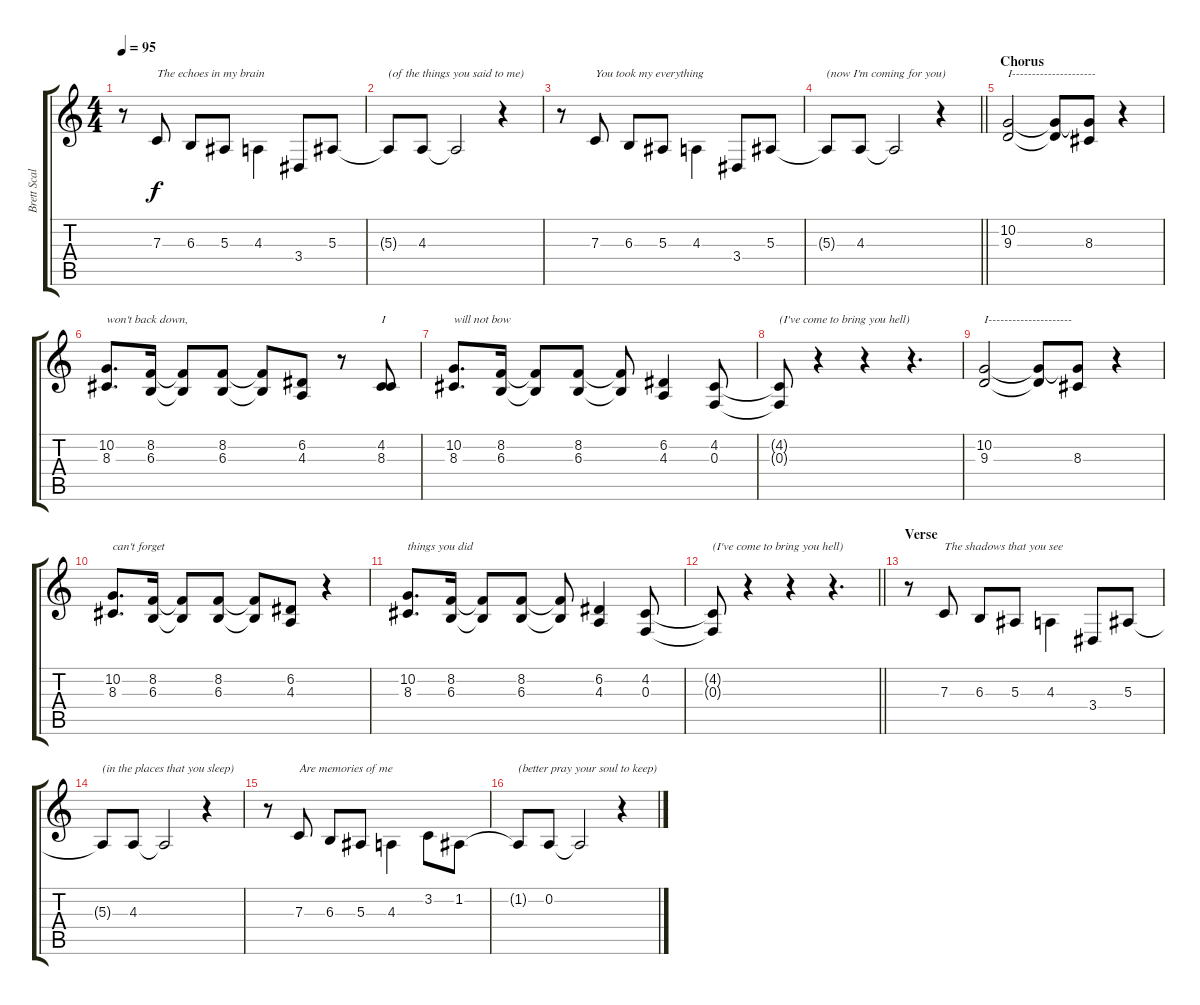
\track ("Brett Scallions (Lead Vocals)" "Brett Scal") {instrument violin}
\staff {score tabs}
\tuning (D4 A3 F3 C3 G2 C2) {hide}
\ts (4 4)
\tempo 95
\clef g2
\ks c
r.8{dy f} 7.3.8{txt "The echoes in my brain"} 6.3.8 5.3.8 4.3.4{beam Down} 3.4.8 5.3.8 |
5.3{t}.8{txt "(of the things you said to me)"} 4.3.8 4.3{t}.2 r.4 |
r.8 7.3.8{txt "You took my everything"} 6.3.8 5.3.8 4.3.4{beam Down} 3.4.8 5.3.8 |
\barLineRight lightlight
5.3{t}.8{txt "(now I'm coming for you)"} 4.3.8 4.3{t}.2 r.4 |
\section ("" "Chorus")
(10.2 9.3).2{txt "I---------------------"} (10.2{t} 9.3{t}).8 (10.2{t} 8.3).8 r.4 |
(10.2 8.3).8{d txt "won't back down,"} (8.2 6.3).16 (8.2{t} 6.3{t}).8 (8.2 6.3).8 (8.2{t} 6.3{t}).8 (6.2 4.3).8 r.8 (4.2 8.3).8{txt "I"} |
(10.2 8.3).8{d txt "will not bow"} (8.2 6.3).16 (8.2{t} 6.3{t}).8 (8.2 6.3).8 (8.2{t} 6.3{t}).8 (6.2 4.3).4 (4.2 0.3).8 |
(4.2{t} 0.3{t}).8{txt "(I've come to bring you hell)"} r.4 r.4 r.4{d} |
(10.2 9.3).2{txt "I---------------------"} (10.2{t} 9.3{t}).8 (10.2{t} 8.3).8 r.4 |
(10.2 8.3).8{d txt "can't forget"} (8.2 6.3).16 (8.2{t} 6.3{t}).8 (8.2 6.3).8 (8.2{t} 6.3{t}).8 (6.2 4.3).8 r.4 |
(10.2 8.3).8{d txt "things you did"} (8.2 6.3).16 (8.2{t} 6.3{t}).8 (8.2 6.3).8 (8.2{t} 6.3{t}).8 (6.2 4.3).4 (4.2 0.3).8 |
\barLineRight lightlight
(4.2{t} 0.3{t}).8{txt "(I've come to bring you hell)"} r.4 r.4 r.4{d} |
\section ("" "Verse")
r.8 7.3.8{txt "The shadows that you see"} 6.3.8 5.3.8 4.3.4{beam Down} 3.4.8 5.3.8 |
5.3{t}.8{txt "(in the places that you sleep)"} 4.3.8 4.3{t}.2 r.4 |
r.8 7.3.8{txt "Are memories of me"} 6.3.8 5.3.8 4.3.4{beam Down} 3.2.8{beam Down} 1.2.8{beam Down} |
1.2{t}.8{txt "(better pray your soul to keep)"} 0.2.8 0.2{t}.2 r.4
